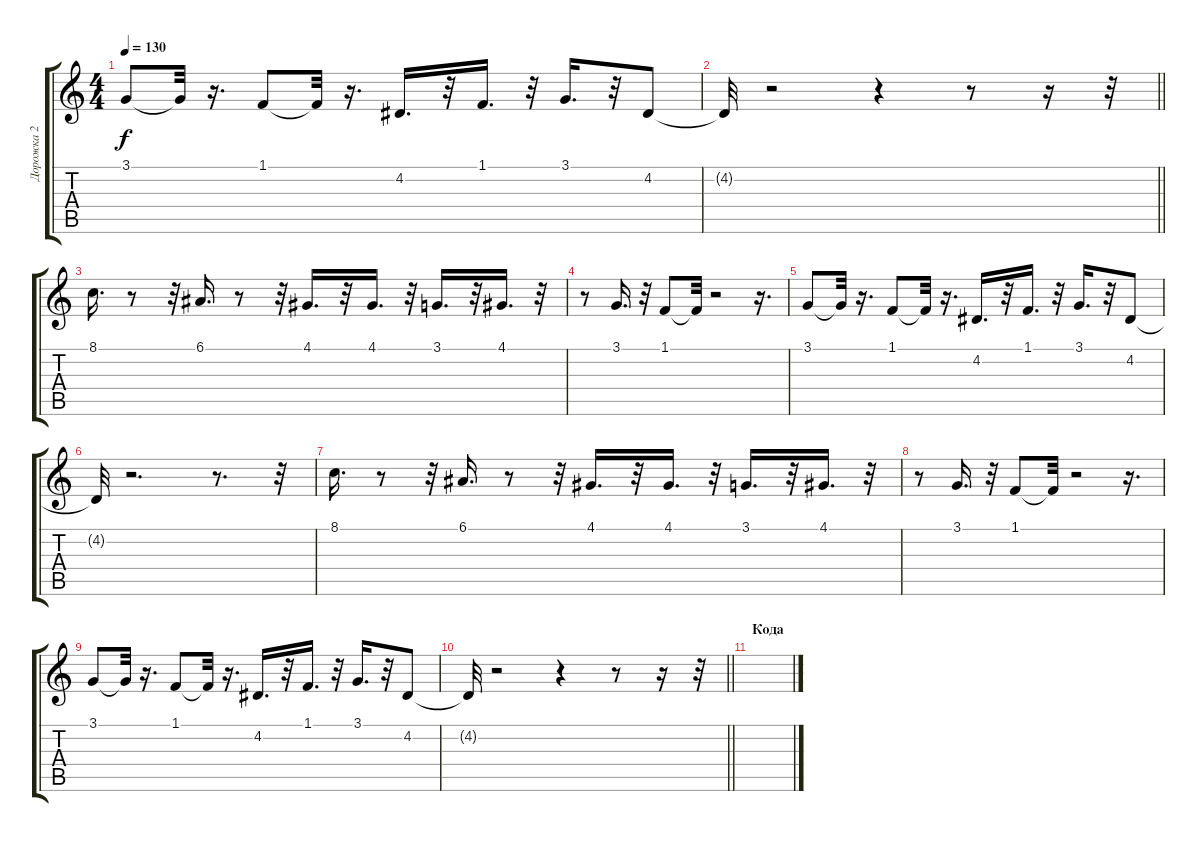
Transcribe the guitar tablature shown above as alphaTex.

\track ("Дорожка 2" "Дорожка 2") {instrument flute}
\staff {score tabs}
\tuning (E4 B3 G3 D3 A2 E2) {hide}
\ts (4 4)
\tempo 130
\clef g2
\ks c
3.1.8{dy f} 3.1{t}.32 r.16{d} 1.1.8 1.1{t}.32 r.16{d} 4.2.16{d} r.32 1.1.16{d} r.32 3.1.16{d} r.32 4.2.8 |
\barLineRight lightlight
4.2{t}.32 r.2 r.4 r.8 r.16 r.32 |
8.1.16{d} r.8 r.32 6.1.16{d} r.8 r.32 4.1.16{d} r.32 4.1.16{d} r.32 3.1.16{d} r.32 4.1.16{d} r.32 |
r.8 3.1.16{d} r.32 1.1.8 1.1{t}.32 r.2 r.16{d} |
3.1.8 3.1{t}.32 r.16{d} 1.1.8 1.1{t}.32 r.16{d} 4.2.16{d} r.32 1.1.16{d} r.32 3.1.16{d} r.32 4.2.8 |
4.2{t}.32 r.2{d} r.8{d} r.32 |
8.1.16{d} r.8 r.32 6.1.16{d} r.8 r.32 4.1.16{d} r.32 4.1.16{d} r.32 3.1.16{d} r.32 4.1.16{d} r.32 |
r.8 3.1.16{d} r.32 1.1.8 1.1{t}.32 r.2 r.16{d} |
3.1.8 3.1{t}.32 r.16{d} 1.1.8 1.1{t}.32 r.16{d} 4.2.16{d} r.32 1.1.16{d} r.32 3.1.16{d} r.32 4.2.8 |
\barLineRight lightlight
4.2{t}.32 r.2 r.4 r.8 r.16 r.32 |
\section ("" "Кода")
